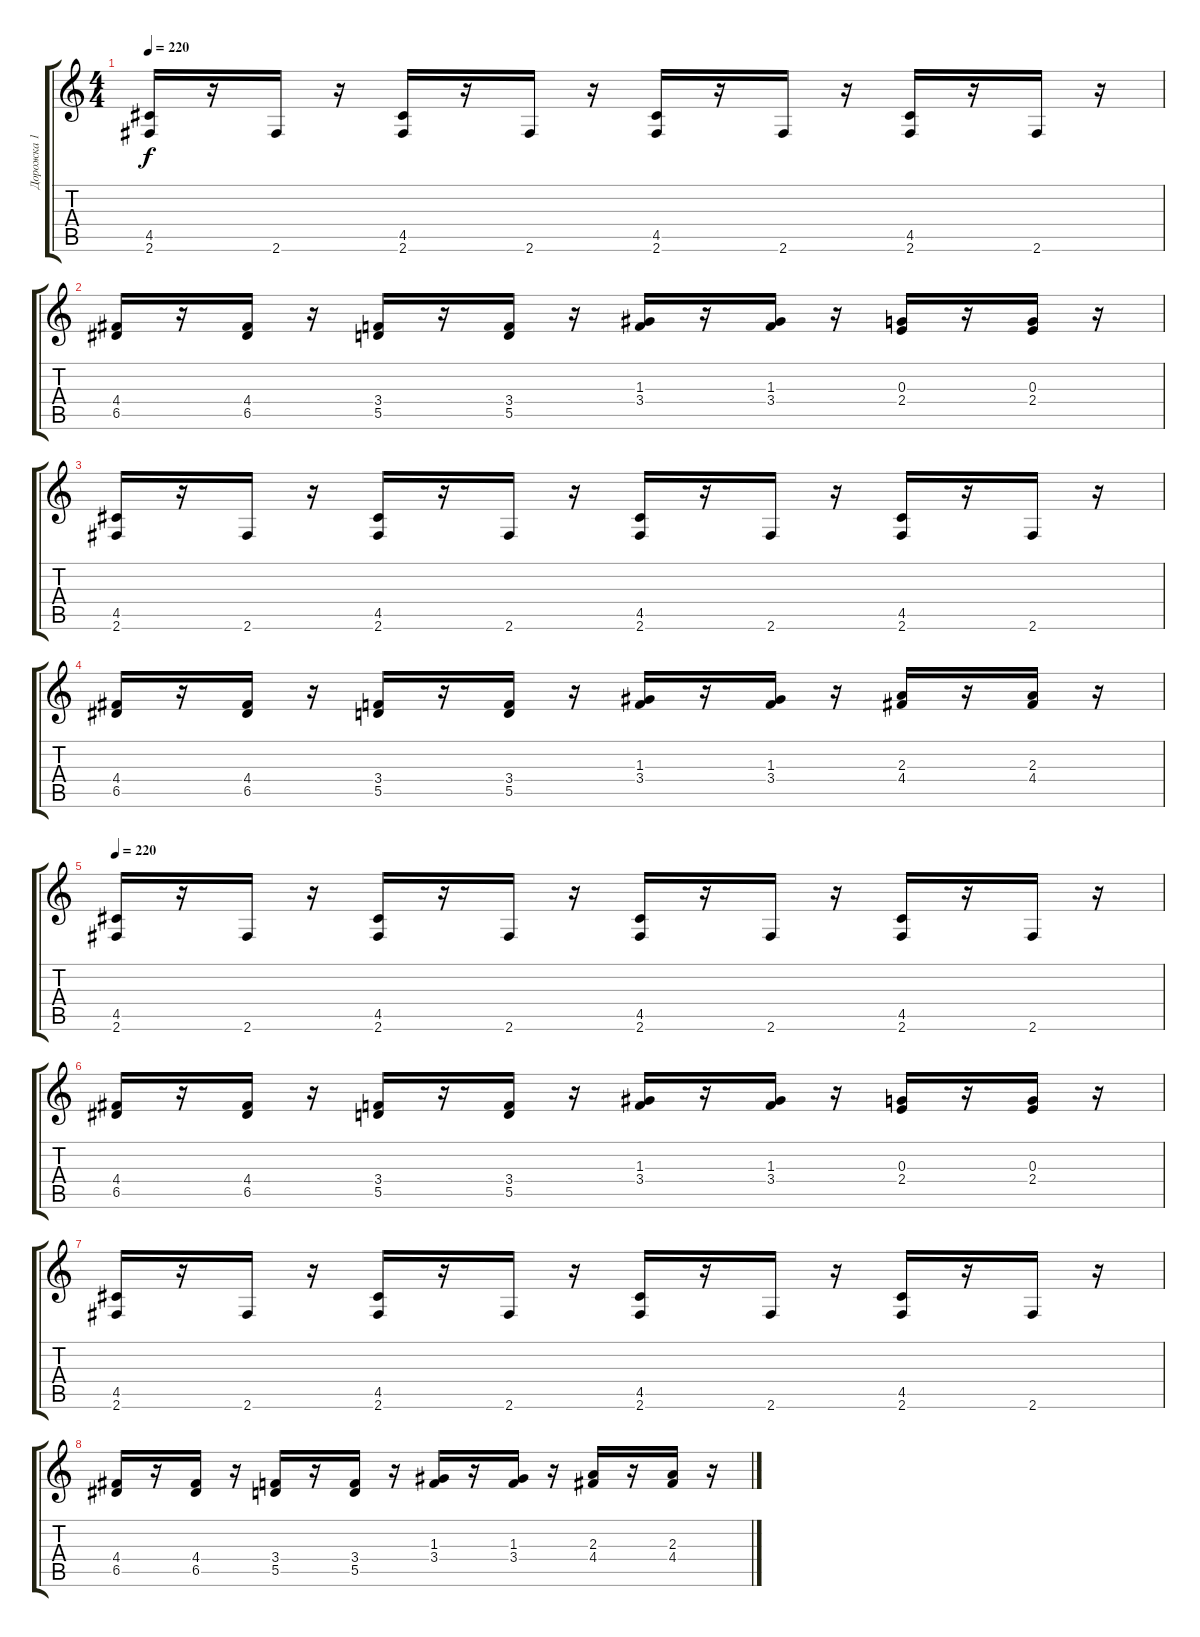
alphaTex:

\track ("Дорожка 1" "Дорожка 1") {instrument distortionguitar}
\staff {score tabs}
\tuning (E4 B3 G3 D3 A2 E2) {hide}
\ts (4 4)
\tempo 220
\clef g2
\ks c
(4.5 2.6).16{dy f} r.16 2.6.16 r.16 (4.5 2.6).16 r.16 2.6.16 r.16 (4.5 2.6).16 r.16 2.6.16 r.16 (4.5 2.6).16 r.16 2.6.16 r.16 |
(4.4 6.5).16 r.16 (4.4 6.5).16 r.16 (3.4 5.5).16 r.16 (3.4 5.5).16 r.16 (1.3 3.4).16 r.16 (1.3 3.4).16 r.16 (0.3 2.4).16 r.16 (0.3 2.4).16 r.16 |
(4.5 2.6).16 r.16 2.6.16 r.16 (4.5 2.6).16 r.16 2.6.16 r.16 (4.5 2.6).16 r.16 2.6.16 r.16 (4.5 2.6).16 r.16 2.6.16 r.16 |
(4.4 6.5).16 r.16 (4.4 6.5).16 r.16 (3.4 5.5).16 r.16 (3.4 5.5).16 r.16 (1.3 3.4).16 r.16 (1.3 3.4).16 r.16 (2.3 4.4).16 r.16 (2.3 4.4).16 r.16 |
\tempo 220
(4.5 2.6).16 r.16 2.6.16 r.16 (4.5 2.6).16 r.16 2.6.16 r.16 (4.5 2.6).16 r.16 2.6.16 r.16 (4.5 2.6).16 r.16 2.6.16 r.16 |
(4.4 6.5).16 r.16 (4.4 6.5).16 r.16 (3.4 5.5).16 r.16 (3.4 5.5).16 r.16 (1.3 3.4).16 r.16 (1.3 3.4).16 r.16 (0.3 2.4).16 r.16 (0.3 2.4).16 r.16 |
(4.5 2.6).16 r.16 2.6.16 r.16 (4.5 2.6).16 r.16 2.6.16 r.16 (4.5 2.6).16 r.16 2.6.16 r.16 (4.5 2.6).16 r.16 2.6.16 r.16 |
(4.4 6.5).16 r.16 (4.4 6.5).16 r.16 (3.4 5.5).16 r.16 (3.4 5.5).16 r.16 (1.3 3.4).16 r.16 (1.3 3.4).16 r.16 (2.3 4.4).16 r.16 (2.3 4.4).16 r.16
